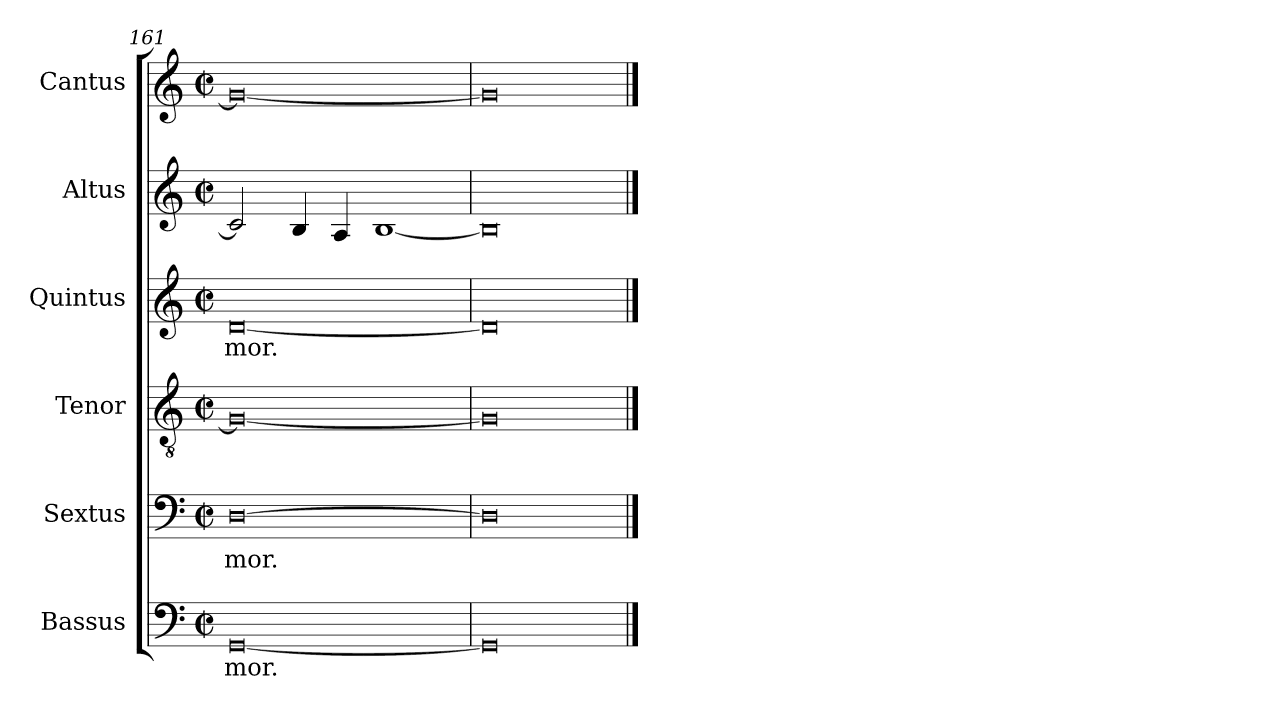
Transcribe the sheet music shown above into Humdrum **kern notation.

**kern	**text	**kern	**text	**kern	**text	**kern	**text	**kern	**text	**kern	**text
*part6	*part6	*part5	*part5	*part4	*part4	*part3	*part3	*part2	*part2	*part1	*part1
*staff6	*staff6	*staff5	*staff5	*staff4	*staff4	*staff3	*staff3	*staff2	*staff2	*staff1	*staff1
*I"Bassus	*	*I"Sextus	*	*I"Tenor	*	*I"Quintus	*	*I"Altus	*	*I"Cantus	*
*I'Bassus	*	*I'Sextus	*	*I'Tenor	*	*I'Quintus	*	*I'Altus	*	*I'Cantus	*
*clefF4	*	*clefF4	*	*clefGv2	*	*clefG2	*	*clefG2	*	*clefG2	*
*k[]	*	*k[]	*	*k[]	*	*k[]	*	*k[]	*	*k[]	*
*C:	*	*C:	*	*C:	*	*C:	*	*C:	*	*C:	*
*M2/2	*	*M2/2	*	*M2/2	*	*M2/2	*	*M2/2	*	*M2/2	*
*met(c|)	*	*met(c|)	*	*met(c|)	*	*met(c|)	*	*met(c|)	*	*met(c|)	*
=161	=161	=161	=161	=161	=161	=161	=161	=161	=161	=161	=161
!	!LO:LY:b	!	!LO:LY:b:cj	!	!LO:LY:b:cj	!	!LO:LY:b:cj	!	!LO:LY:b:cj	!	!LO:LY:b:cj
[<0GG	mor.	[>0D	mor.	0G_<	.	[<0d	-mor.	2c/]	.	0g_<	.
!	!	!	!	!	!	!	!	!	!LO:LY:b:cj	!	!
.	.	.	.	.	.	.	.	4B/	.	.	.
!	!	!	!	!	!	!	!	!	!LO:LY:b:cj	!	!
.	.	.	.	.	.	.	.	4A/	.	.	.
!	!	!	!	!	!	!	!	!	!LO:LY:b:cj	!	!
.	.	.	.	.	.	.	.	[<1B	.	.	.
=162	=162	=162	=162	=162	=162	=162	=162	=162	=162	=162	=162
!	!LO:LY:b	!	!LO:LY:b:cj	!	!LO:LY:b:cj	!	!LO:LY:b:cj	!	!LO:LY:b:cj	!	!LO:LY:b:cj
0GG]	.	0D]	.	0G]	.	0d]	.	0B]	.	0g]	.
==	==	==	==	==	==	==	==	==	==	==	==
*-	*-	*-	*-	*-	*-	*-	*-	*-	*-	*-	*-
